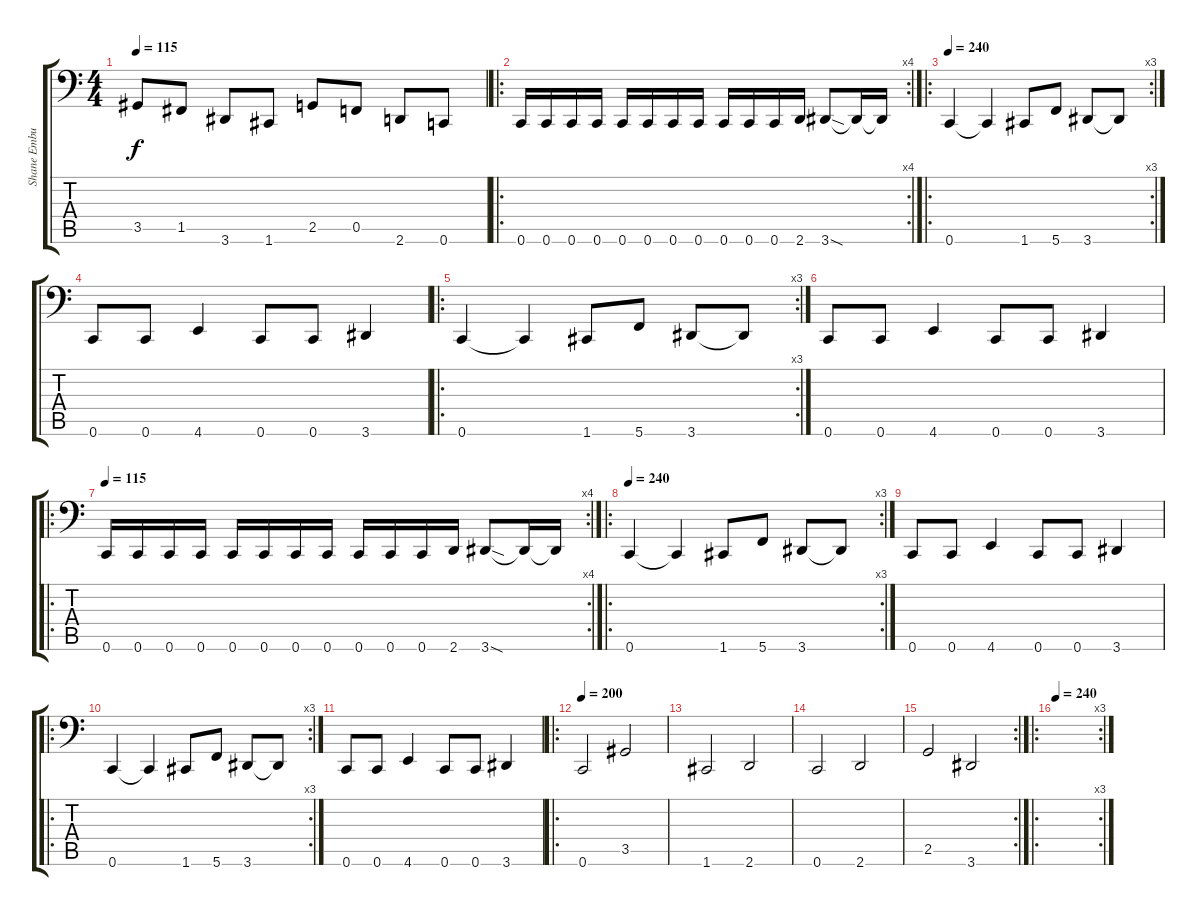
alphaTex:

\track ("Shane Embury" "Shane Embu") {instrument electricbassfinger}
\staff {score tabs}
\tuning (Db3 Ab2 Eb2 Bb1 F1 C1) {hide}
\ts (4 4)
\tempo 115
\clef f4
\ks c
3.5.8{dy f instrument electricbassfinger} 1.5.8 3.6.8 1.6.8 2.5.8 0.5.8 2.6.8 0.6.8 |
\ro
\rc 4
0.6.16 0.6.16 0.6.16 0.6.16 0.6.16 0.6.16 0.6.16 0.6.16 0.6.16 0.6.16 0.6.16 2.6.16 3.6{sod}.8 3.6{t}.16 3.6{t}.16 |
\ro
\rc 3
\tempo 240
0.6.4 0.6{t}.4 1.6.8 5.6.8 3.6.8 3.6{t}.8 |
0.6.8 0.6.8 4.6.4 0.6.8 0.6.8 3.6.4 |
\ro
\rc 3
0.6.4 0.6{t}.4 1.6.8 5.6.8 3.6.8 3.6{t}.8 |
0.6.8 0.6.8 4.6.4 0.6.8 0.6.8 3.6.4 |
\ro
\rc 4
\tempo 115
0.6.16 0.6.16 0.6.16 0.6.16 0.6.16 0.6.16 0.6.16 0.6.16 0.6.16 0.6.16 0.6.16 2.6.16 3.6{sod}.8 3.6{t}.16 3.6{t}.16 |
\ro
\rc 3
\tempo 240
0.6.4 0.6{t}.4 1.6.8 5.6.8 3.6.8 3.6{t}.8 |
0.6.8 0.6.8 4.6.4 0.6.8 0.6.8 3.6.4 |
\ro
\rc 3
0.6.4 0.6{t}.4 1.6.8 5.6.8 3.6.8 3.6{t}.8 |
0.6.8 0.6.8 4.6.4 0.6.8 0.6.8 3.6.4 |
\ro
\tempo 200
0.6.2 3.5.2 |
1.6.2 2.6.2 |
0.6.2 2.6.2 |
\rc 2
2.5.2 3.6.2 |
\ro
\rc 3
\tempo 240
